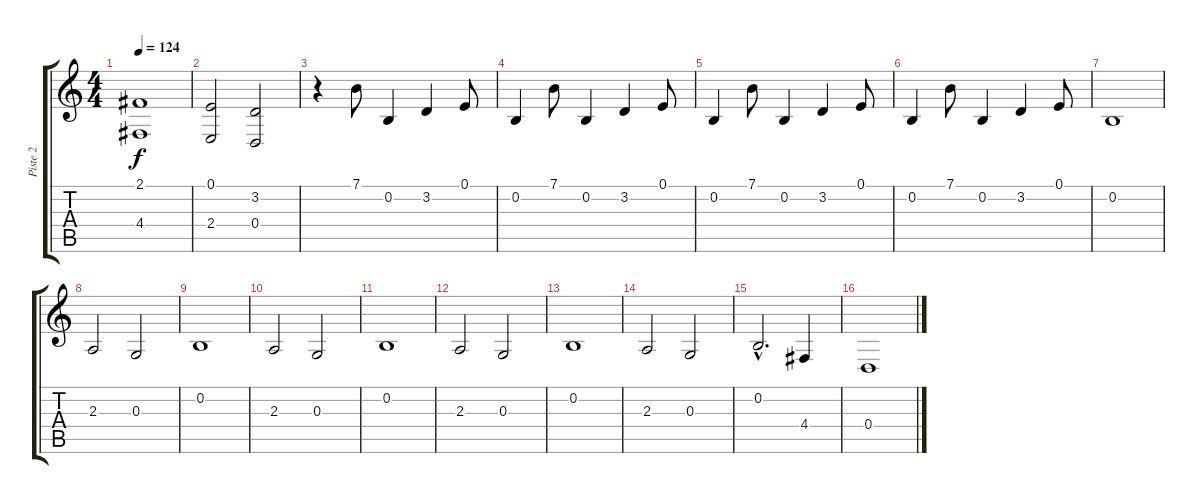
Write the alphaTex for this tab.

\track ("Piste 2" "Piste 2") {instrument tremolostrings}
\staff {score tabs}
\tuning (E4 B3 G3 D3 A2 E2) {hide}
\ts (4 4)
\tempo 124
\clef g2
\ks c
(2.1 4.4).1{dy f} |
(0.1 2.4).2 (3.2 0.4).2 |
r.4 7.1.8 0.2.4 3.2.4 0.1.8 |
0.2.4 7.1.8 0.2.4 3.2.4 0.1.8 |
0.2.4 7.1.8 0.2.4 3.2.4 0.1.8 |
0.2.4 7.1.8 0.2.4 3.2.4 0.1.8 |
0.2.1 |
2.3.2 0.3.2 |
0.2.1 |
2.3.2 0.3.2 |
0.2.1 |
2.3.2 0.3.2 |
0.2.1 |
2.3.2 0.3.2 |
0.2{hac}.2{d} 4.4.4 |
0.4.1
